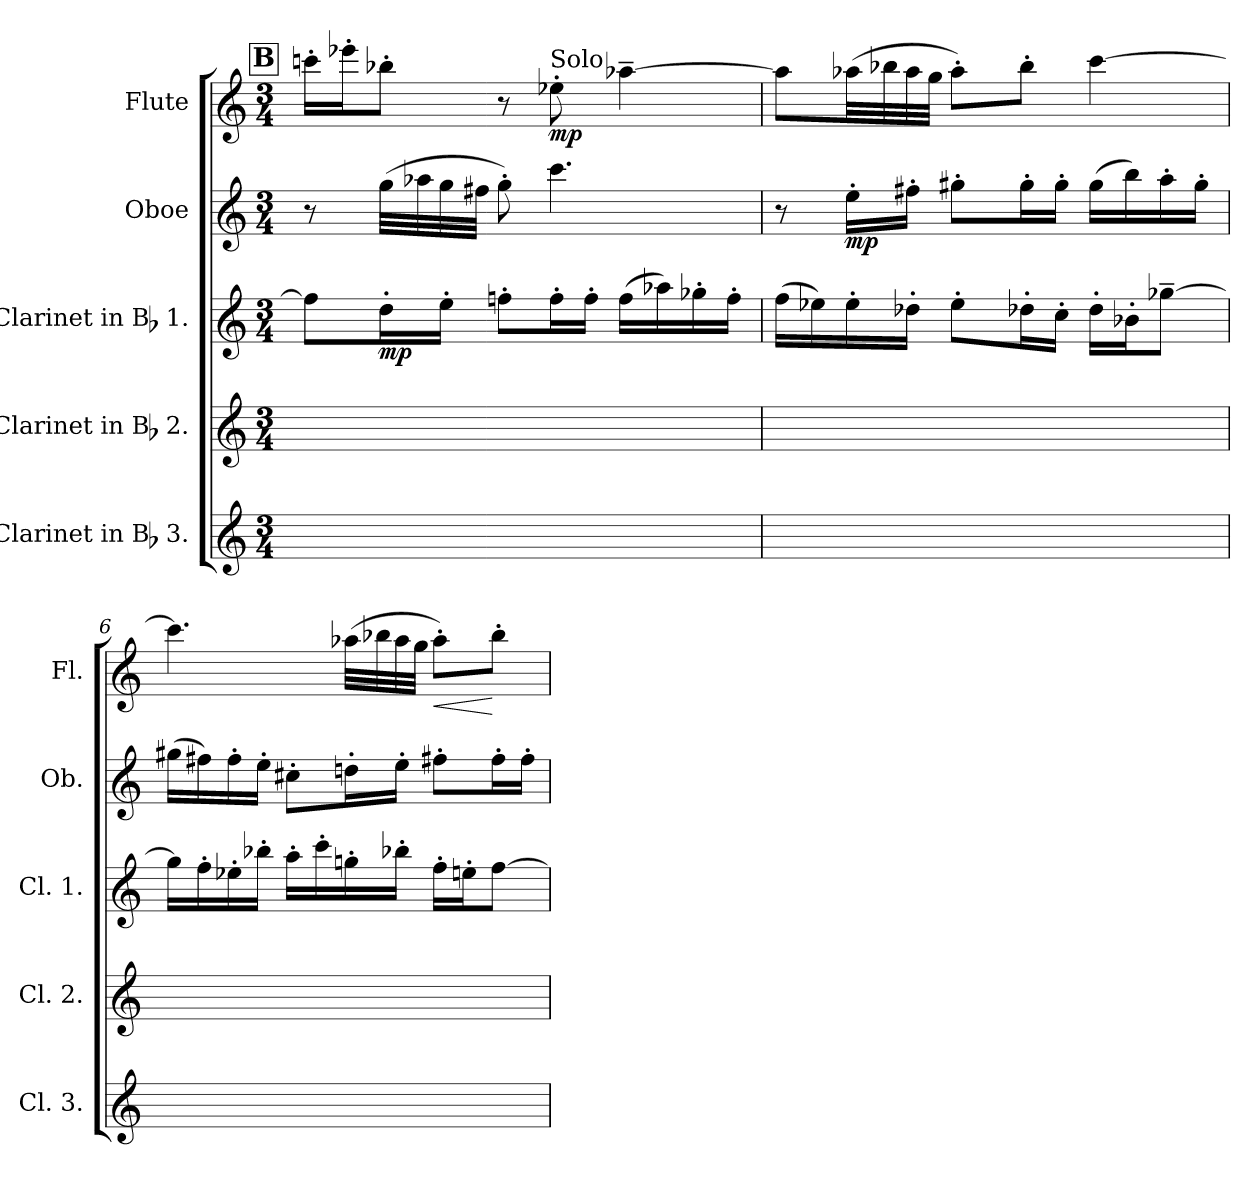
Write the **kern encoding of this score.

**kern	**kern	**kern	**dynam	**kern	**dynam	**kern	**dynam
*part5	*part4	*part3	*part3	*part2	*part2	*part1	*part1
*staff5	*staff4	*staff3	*staff3	*staff2	*staff2	*staff1	*staff1
*I"Clarinet in Bb 3.	*I"Clarinet in Bb 2.	*I"Clarinet in Bb 1.	*	*I"Oboe	*	*I"Flute	*
*I'Cl. 3.	*I'Cl. 2.	*I'Cl. 1.	*	*I'Ob.	*	*I'Fl.	*
*clefG2	*clefG2	*clefG2	*	*clefG2	*	*clefG2	*
*ITrd1c2	*ITrd1c2	*ITrd1c2	*	*	*	*	*
*k[b-e-]	*k[b-e-]	*k[b-e-]	*	*k[]	*	*k[]	*
*M3/4	*M3/4	*M3/4	*	*M3/4	*	*M3/4	*
!!LO:REH:place=s1:t=B
=4	=4	=4	=4	=4	=4	=4	=4
8ryy	2.ryy	8eeL]	.	8r	.	16cccn'LL	.
.	.	.	.	.	.	16eee-X'J	.
8ryy	.	16cc'L	mp	(32ggLLL	.	8bb-X'J	.
.	.	.	.	32aa-X	.	.	.
.	.	16dd'JJ	.	32gg	.	.	.
.	.	.	.	32ff#XJJJ	.	.	.
8ryy	.	8ee-X'L	.	8gg')	.	8r	.
!	!	!	!	!	!	!LO:TX:a:t=Solo	!
8ryy	.	16ee-'L	.	4.ccc	.	8ee-X'	mp
.	.	16ee-'JJ	.	.	.	.	.
8ryy	.	(16ee-LL	.	.	.	[4aa-X~	.
.	.	16gg-X)	.	.	.	.	.
8ryy	.	16ff-X'	.	.	.	.	.
.	.	16ee-'JJ	.	.	.	.	.
=5	=5	=5	=5	=5	=5	=5	=5
8ryy	4ryy	(16ee-LL	.	8r	.	8aa-L]	.
.	.	16dd-X)	.	.	.	.	.
8ryy	.	16dd-'	.	16ee'LL	mp	(32aa-XLL	.
.	.	.	.	.	.	32bb-X	.
.	.	16cc-X'JJ	.	16ff#X'JJ	.	32aa-	.
.	.	.	.	.	.	32ggJJJ	.
8ryy	16ryy	8dd-'L	.	8gg#X'L	.	8aa-'L)	.
.	16ryy	.	.	.	.	.	.
8ryy	16ryy	16cc-X'L	.	16gg#'L	.	8bb-'J	.
.	16ryy	16b-'JJ	.	16gg#'JJ	.	.	.
8ryy	4ryy	16cc-'LL	.	(16gg#LL	.	[4ccc	.
.	.	16a-X'J	.	16bb)	.	.	.
8ryy	.	[8ff-X~J	.	16aa'	.	.	.
.	.	.	.	16gg#'JJ	.	.	.
=6	=6	=6	=6	=6	=6	=6	=6
8ryy	4.ryy	16ff-LL]	.	(16gg#XLL	.	4.ccc]	.
.	.	16ee-'	.	16ff#X)	.	.	.
8ryy	.	16dd-X'	.	16ff#'	.	.	.
.	.	16aa-X'JJ	.	16ee'JJ	.	.	.
8ryy	.	16gg'LL	.	8cc#X'L	.	.	.
.	.	16bb-'	.	.	.	.	.
8ryy	16ryy	16ffn'	.	16ddn'L	.	(32aa-XLLL	.
.	.	.	.	.	.	32bb-X	.
.	16ryy	16aa-X'JJ	.	16ee'JJ	.	32aa-	.
.	.	.	.	.	.	32ggJJJ	.
!	!	!	!	!	!	!	!LO:HP:b
8ryy	4ryy	16ee-'LL	.	8ff#X'L	.	8aa-'L)	<
.	.	16ddn'J	.	.	.	.	.
8ryy	.	[8ee-J	.	16ff#'L	.	8bb-'J	[
.	.	.	.	16ff#'JJ	.	.	.
=	=	=	=	=	=	=	=
*-	*-	*-	*-	*-	*-	*-	*-
